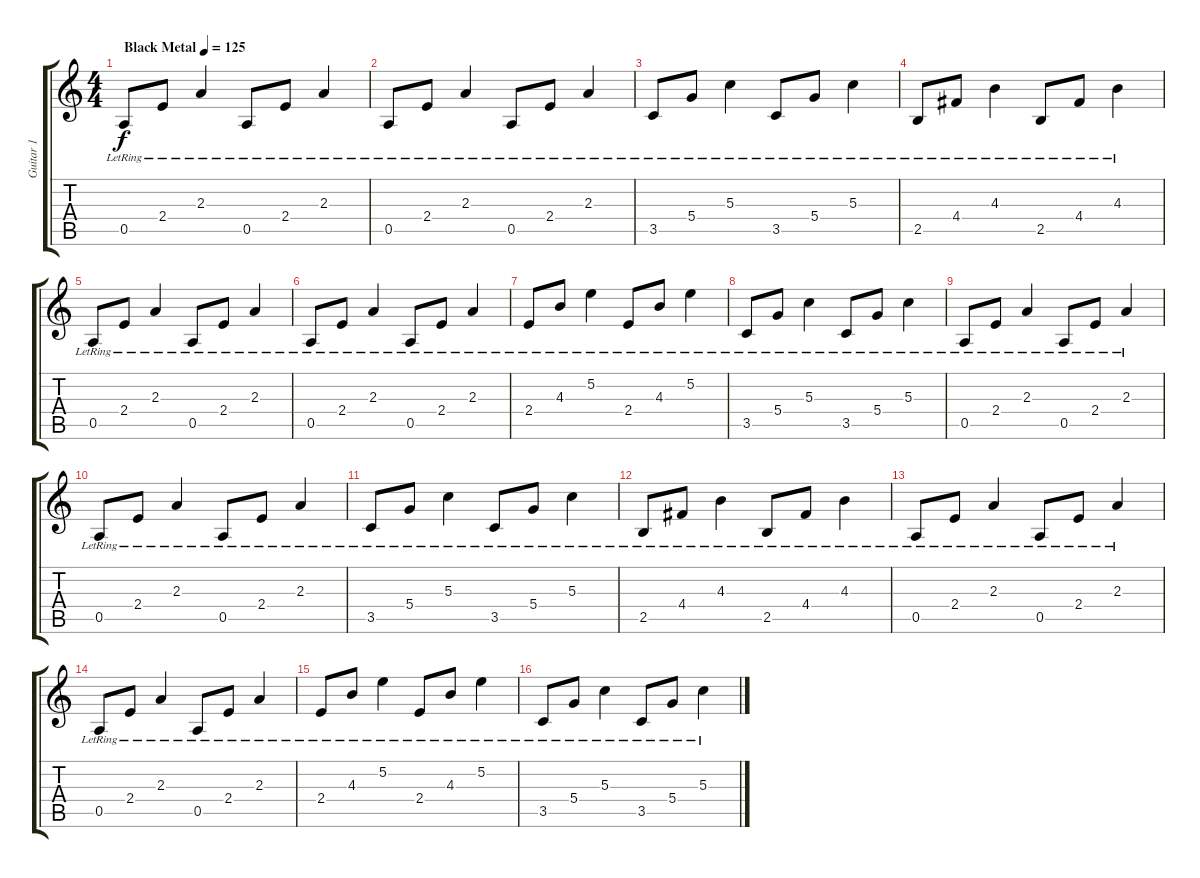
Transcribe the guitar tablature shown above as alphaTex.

\track ("Guitar 1" "Guitar 1") {instrument distortionguitar}
\staff {score tabs}
\tuning (E4 B3 G3 D3 A2 E2) {hide}
\ts (4 4)
\tempo (125 "Black Metal")
\clef g2
\ks c
0.5{lr}.8{dy f instrument distortionguitar} 2.4{lr}.8 2.3{lr}.4 0.5{lr}.8 2.4{lr}.8 2.3{lr}.4 |
0.5{lr}.8 2.4{lr}.8 2.3{lr}.4 0.5{lr}.8 2.4{lr}.8 2.3{lr}.4 |
3.5{lr}.8 5.4{lr}.8 5.3{lr}.4 3.5{lr}.8 5.4{lr}.8 5.3{lr}.4 |
2.5{lr}.8 4.4{lr}.8 4.3{lr}.4 2.5{lr}.8 4.4{lr}.8 4.3{lr}.4 |
0.5{lr}.8 2.4{lr}.8 2.3{lr}.4 0.5{lr}.8 2.4{lr}.8 2.3{lr}.4 |
0.5{lr}.8 2.4{lr}.8 2.3{lr}.4 0.5{lr}.8 2.4{lr}.8 2.3{lr}.4 |
2.4{lr}.8 4.3{lr}.8 5.2{lr}.4 2.4{lr}.8 4.3{lr}.8 5.2{lr}.4 |
3.5{lr}.8 5.4{lr}.8 5.3{lr}.4 3.5{lr}.8 5.4{lr}.8 5.3{lr}.4 |
0.5{lr}.8 2.4{lr}.8 2.3{lr}.4 0.5{lr}.8 2.4{lr}.8 2.3{lr}.4 |
0.5{lr}.8 2.4{lr}.8 2.3{lr}.4 0.5{lr}.8 2.4{lr}.8 2.3{lr}.4 |
3.5{lr}.8 5.4{lr}.8 5.3{lr}.4 3.5{lr}.8 5.4{lr}.8 5.3{lr}.4 |
2.5{lr}.8 4.4{lr}.8 4.3{lr}.4 2.5{lr}.8 4.4{lr}.8 4.3{lr}.4 |
0.5{lr}.8 2.4{lr}.8 2.3{lr}.4 0.5{lr}.8 2.4{lr}.8 2.3{lr}.4 |
0.5{lr}.8 2.4{lr}.8 2.3{lr}.4 0.5{lr}.8 2.4{lr}.8 2.3{lr}.4 |
2.4{lr}.8 4.3{lr}.8 5.2{lr}.4 2.4{lr}.8 4.3{lr}.8 5.2{lr}.4 |
3.5{lr}.8 5.4{lr}.8 5.3{lr}.4 3.5{lr}.8 5.4{lr}.8 5.3{lr}.4
